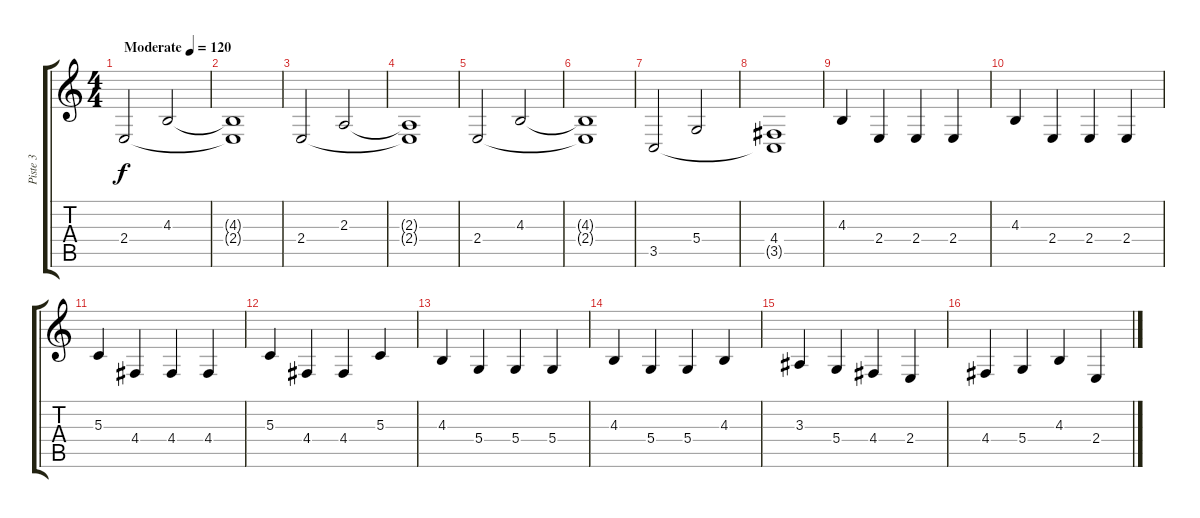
\track ("Piste 3" "Piste 3") {instrument pad1newage}
\staff {score tabs}
\tuning (E4 B3 G3 D3 A2 E2) {hide}
\ts (4 4)
\tempo (120 "Moderate")
\clef g2
\ks c
2.4.2{dy f instrument pad1newage} 4.3.2 |
(4.3{t} 2.4{t}).1 |
2.4.2 2.3.2 |
(2.3{t} 2.4{t}).1 |
2.4.2 4.3.2 |
(4.3{t} 2.4{t}).1 |
3.5.2 5.4.2 |
(4.4 3.5{t}).1 |
4.3.4 2.4.4 2.4.4 2.4.4 |
4.3.4 2.4.4 2.4.4 2.4.4 |
5.3.4 4.4.4 4.4.4 4.4.4 |
5.3.4 4.4.4 4.4.4 5.3.4 |
4.3.4 5.4.4 5.4.4 5.4.4 |
4.3.4 5.4.4 5.4.4 4.3.4 |
3.3.4 5.4.4 4.4.4 2.4.4 |
4.4.4 5.4.4 4.3.4 2.4.4
